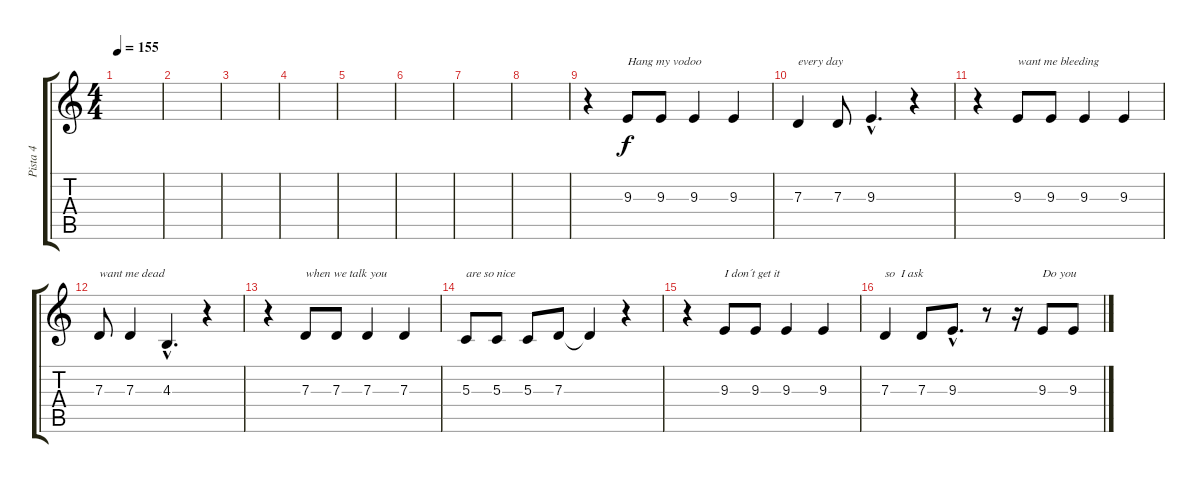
\track ("Pista 4" "Pista 4") {instrument tenorsax}
\staff {score tabs}
\tuning (E4 B3 G3 D3 A2 E2) {hide}
\ts (4 4)
\tempo 155
\clef g2
\ks c
|
|
|
|
|
|
|
|
r.4 9.3.8{txt "Hang my vodoo"} 9.3.8 9.3.4 9.3.4 |
7.3.4{txt "every day"} 7.3.8 9.3{hac}.4{d} r.4 |
r.4 9.3.8{txt "want me bleeding"} 9.3.8 9.3.4 9.3.4 |
7.3.8{txt "want me dead"} 7.3.4 4.3{hac}.4{d} r.4 |
r.4 7.3.8{txt "when we talk you"} 7.3.8 7.3.4 7.3.4 |
5.3.8{txt "are so nice"} 5.3.8 5.3.8 7.3.8 7.3{t}.4 r.4 |
r.4 9.3.8{txt "I don´t get it"} 9.3.8 9.3.4 9.3.4 |
7.3.4{txt "so  I ask"} 7.3.8 9.3{hac}.8{d} r.8 r.16 9.3.8{txt "Do you"} 9.3.8
